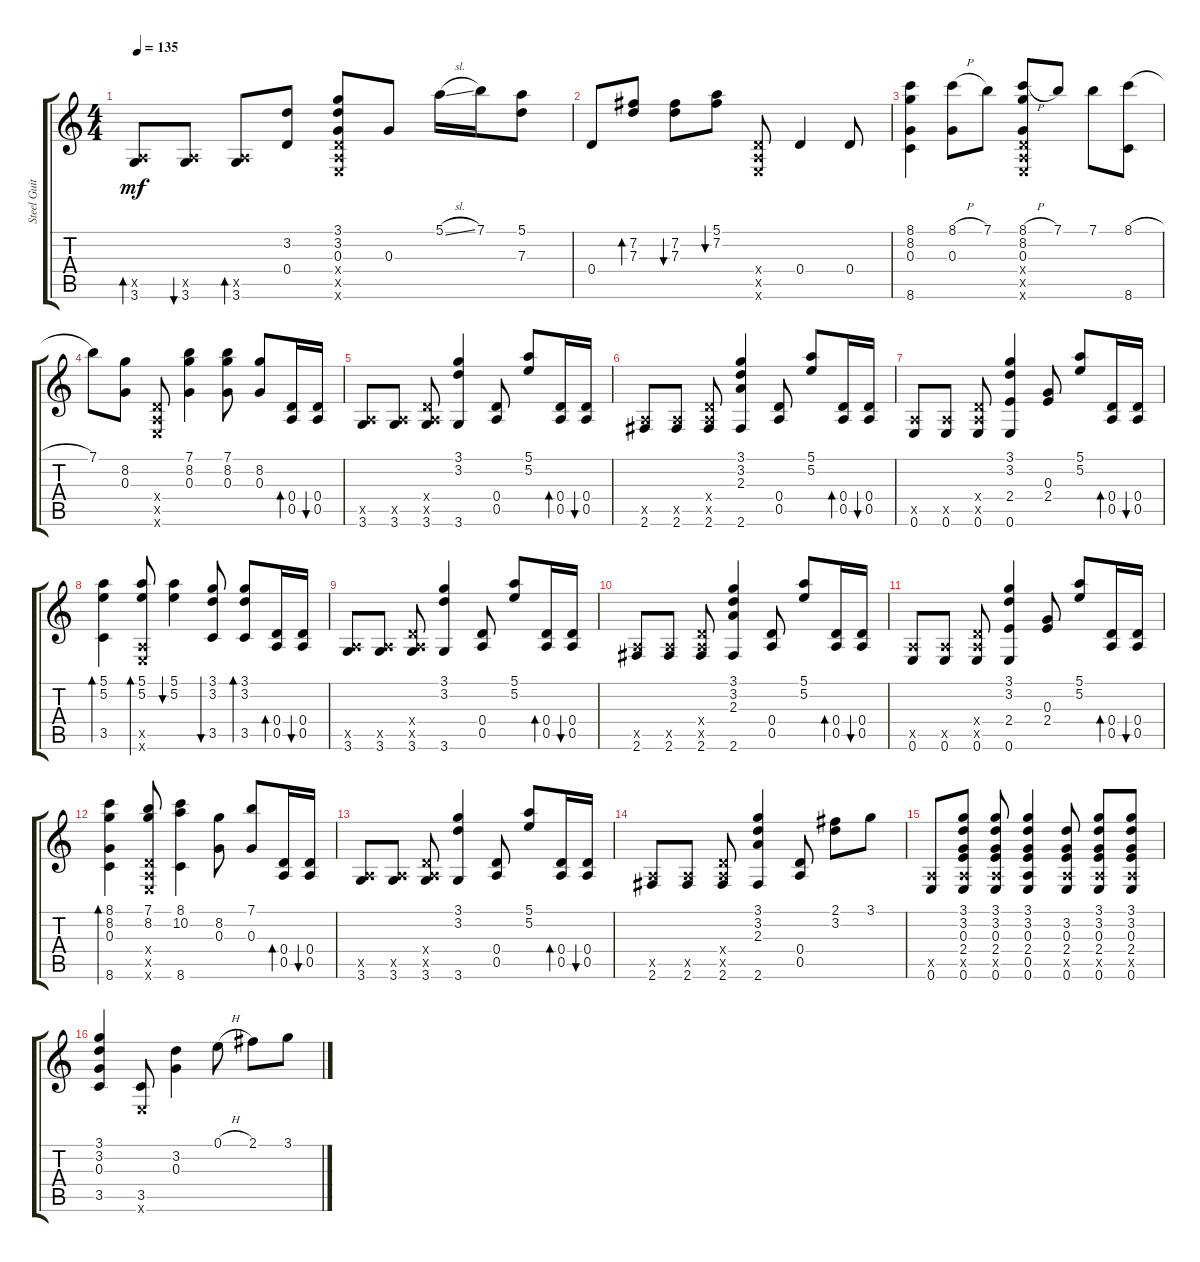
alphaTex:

\track ("Steel Guitar" "Steel Guit") {instrument acousticguitarsteel}
\staff {score tabs}
\tuning (E4 B3 G3 D3 A2 E2) {hide}
\ts (4 4)
\tempo 135
\clef g2
\ks c
(0.5{x} 3.6).8{bd 30 dy mf} (0.5{x} 3.6).8{bu 30} (0.5{x} 3.6).8{bd 30} (3.2 0.4).8 (3.1 3.2 0.3 0.4{x} 0.5{x} 0.6{x}).8 0.3.8 5.1{sl}.16 7.1.16 (5.1 7.3).8 |
0.4.8 (7.2 7.3).8{bd 30} (7.2 7.3).8{bu 30} (5.1 7.2).8{bu 30} (0.4{x} 0.5{x} 0.6{x}).8 0.4.4 0.4.8 |
(8.1 8.2 0.3 8.6).4 (8.1{h} 0.3).8 7.1.8 (8.1{h} 8.2 0.3 0.4{x} 0.5{x} 0.6{x}).8 7.1.8 7.1.8 (8.1{h} 8.6).8 |
7.1.8 (8.2 0.3).8 (0.4{x} 0.5{x} 0.6{x}).8 (7.1 8.2 0.3).4 (7.1 8.2 0.3).8 (8.2 0.3).8 (0.4 0.5).16{bd 30} (0.4 0.5).16{bu 30} |
(0.5{x} 3.6).8 (0.5{x} 3.6).8 (0.4{x} 0.5{x} 3.6).8 (3.1 3.2 3.6).4 (0.4 0.5).8 (5.1 5.2).8 (0.4 0.5).16{bd 30} (0.4 0.5).16{bu 30} |
(0.5{x} 2.6).8 (0.5{x} 2.6).8 (0.4{x} 0.5{x} 2.6).8 (3.1 3.2 2.3 2.6).4 (0.4 0.5).8 (5.1 5.2).8 (0.4 0.5).16{bd 30} (0.4 0.5).16{bu 30} |
(0.5{x} 0.6).8 (0.5{x} 0.6).8 (0.4{x} 0.5{x} 0.6).8 (3.1 3.2 2.4 0.6).4 (0.3 2.4).8 (5.1 5.2).8 (0.4 0.5).16{bd 30} (0.4 0.5).16{bu 30} |
(5.1 5.2 3.5).4{bd 120} (5.1 5.2 0.5{x} 0.6{x}).8{bd 60} (5.1 5.2).4{bu 60} (3.1 3.2 3.5).8{bu 60} (3.1 3.2 3.5).8{bd 60} (0.4 0.5).16{bd 30} (0.4 0.5).16{bu 30} |
(0.5{x} 3.6).8 (0.5{x} 3.6).8 (0.4{x} 0.5{x} 3.6).8 (3.1 3.2 3.6).4 (0.4 0.5).8 (5.1 5.2).8 (0.4 0.5).16{bd 30} (0.4 0.5).16{bu 30} |
(0.5{x} 2.6).8 (0.5{x} 2.6).8 (0.4{x} 0.5{x} 2.6).8 (3.1 3.2 2.3 2.6).4 (0.4 0.5).8 (5.1 5.2).8 (0.4 0.5).16{bd 30} (0.4 0.5).16{bu 30} |
(0.5{x} 0.6).8 (0.5{x} 0.6).8 (0.4{x} 0.5{x} 0.6).8 (3.1 3.2 2.4 0.6).4 (0.3 2.4).8 (5.1 5.2).8 (0.4 0.5).16{bd 30} (0.4 0.5).16{bu 30} |
(8.1 8.2 0.3 8.6).4{bd 120} (7.1 8.2 0.4{x} 0.5{x} 0.6{x}).8 (8.1 10.2 8.6).4 (8.2 0.3).8 (7.1 0.3).8 (0.4 0.5).16{bd 30} (0.4 0.5).16{bu 30} |
(0.5{x} 3.6).8 (0.5{x} 3.6).8 (0.4{x} 0.5{x} 3.6).8 (3.1 3.2 3.6).4 (0.4 0.5).8 (5.1 5.2).8 (0.4 0.5).16{bd 30} (0.4 0.5).16{bu 30} |
(0.5{x} 2.6).8 (0.5{x} 2.6).8 (0.4{x} 0.5{x} 2.6).8 (3.1 3.2 2.3 2.6).4 (0.4 0.5).8 (2.1 3.2).8 3.1.8 |
(0.5{x} 0.6).8 (3.1 3.2 0.3 2.4 0.5{x} 0.6).8 (3.1 3.2 0.3 2.4 0.5{x} 0.6).8 (3.1 3.2 0.3 2.4 0.5 0.6).4 (3.2 0.3 2.4 0.5{x} 0.6).8 (3.1 3.2 0.3 2.4 0.5{x} 0.6).8 (3.1 3.2 0.3 2.4 0.5{x} 0.6).8 |
(3.1 3.2 0.3 3.5).4 (3.5 0.6{x}).8 (3.2 0.3).4 0.1{h}.8 2.1.8 3.1.8
